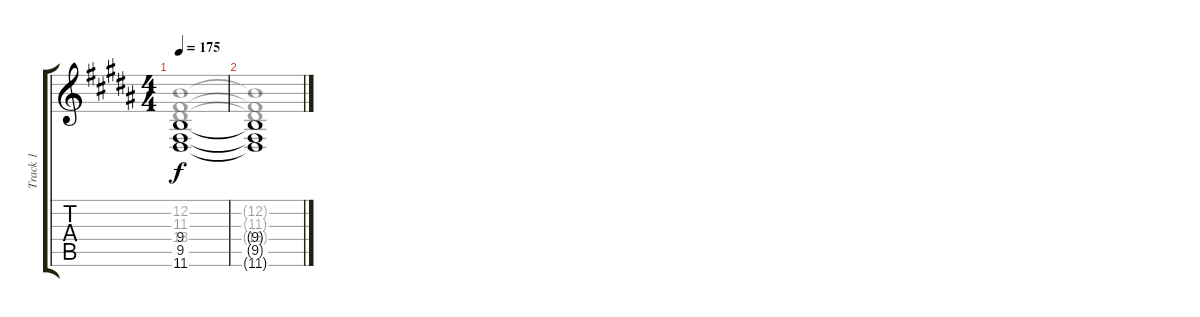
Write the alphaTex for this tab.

\track ("Track 1" "Track 1") {instrument churchorgan}
\staff {score tabs}
\tuning (E4 B3 G3 D3 A2 E2) {hide}
\voice
\ts (4 4)
\tempo 175
\clef g2
\ks b
(9.4{t} 9.5{t} 11.6{t}).1{dy f} |
(9.4{t} 9.5{t} 11.6{t}).1 |
\voice
\clef g2
\ottava regular
\simile none
\ks b
(12.2{t} 11.3{t} 13.4{t}).1{dy f} |
(12.2{t} 11.3{t} 13.4{t}).1 |
